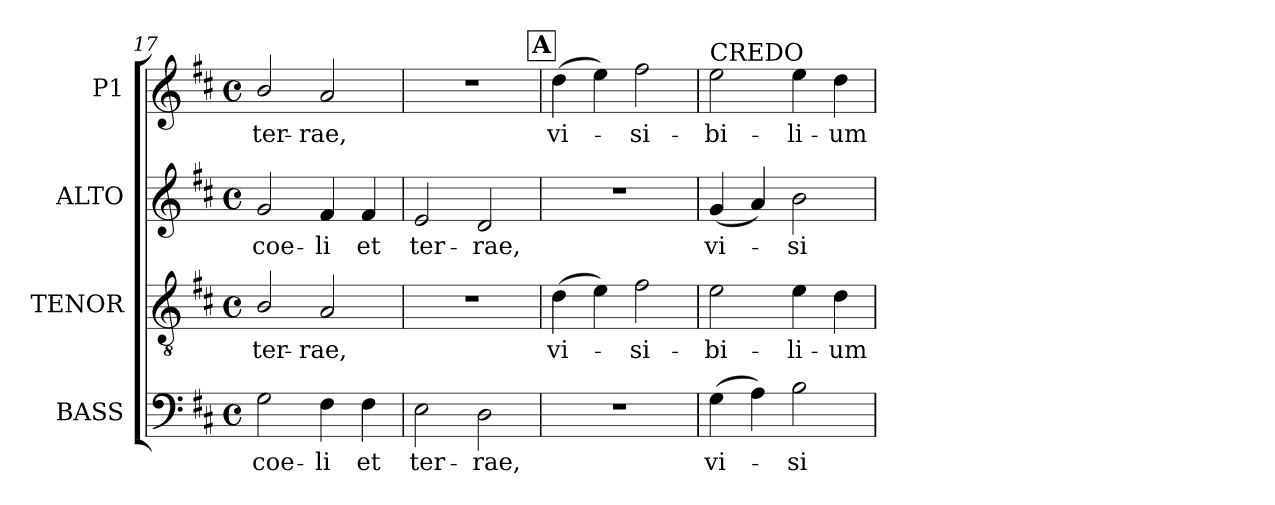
**kern	**text	**kern	**text	**kern	**text	**kern	**text
*part4	*part4	*part3	*part3	*part2	*part2	*part1	*part1
*staff4	*staff4	*staff3	*staff3	*staff2	*staff2	*staff1	*staff1
*I"BASS	*	*I"TENOR	*	*I"ALTO	*	*I"P1	*
*clefF4	*	*clefGv2	*	*clefG2	*	*clefG2	*
*	*	*ITrd7c12	*	*	*	*	*
*k[f#c#]	*	*k[f#c#]	*	*k[f#c#]	*	*k[f#c#]	*
*D:	*	*D:	*	*D:	*	*D:	*
*M4/4	*	*M4/4	*	*M4/4	*	*M4/4	*
*met(c)	*	*met(c)	*	*met(c)	*	*met(c)	*
=17	=17	=17	=17	=17	=17	=17	=17
!	!LO:LY:b:color=#000000	!	!	!	!	!	!
!	!	!	!LO:LY:b:color=#000000	!	!	!	!
!	!	!	!	!	!LO:LY:b:color=#000000	!	!
!	!	!	!	!	!	!	!LO:LY:b:color=#000000
2Gi\	coe-	2BBi/	ter-	2gi/	coe-	2bi/	ter-
!	!LO:LY:b:color=#000000	!	!	!	!	!	!
!	!	!	!LO:LY:b:color=#000000	!	!	!	!
!	!	!	!	!	!LO:LY:b:color=#000000	!	!
!	!	!	!	!	!	!	!LO:LY:b:color=#000000
4F#i\	-li	2AAi/	-rae,	4f#i/	-li	2ai/	-rae,
!	!LO:LY:b:color=#000000	!	!	!	!	!	!
!	!	!	!	!	!LO:LY:b:color=#000000	!	!
4F#i\	et	.	.	4f#i/	et	.	.
!!LO:PB:g=z
=18	=18	=18	=18	=18	=18	=18	=18
!	!LO:LY:b:color=#000000	!	!	!	!	!	!
!	!	!	!	!	!LO:LY:b:color=#000000	!	!
2Ei\	ter-	1r	.	2ei/	ter-	1r	.
!	!LO:LY:b:color=#000000	!	!	!	!	!	!
!	!	!	!	!	!LO:LY:b:color=#000000	!	!
2Di\	-rae,	.	.	2di/	-rae,	.	.
!!LO:REH:place=s1:B:color=#000000:enc=box:fs=17.1407:t=A
=19	=19	=19	=19	=19	=19	=19	=19
!	!	!	!LO:LY:b:color=#000000	!	!	!	!
!	!	!	!	!	!	!	!LO:LY:b:color=#000000
1r	.	(4Di\	vi-	1r	.	(4ddi\	vi-
.	.	4Ei\)	.	.	.	4eei\)	.
!	!	!	!LO:LY:b:color=#000000	!	!	!	!
!	!	!	!	!	!	!	!LO:LY:b:color=#000000
.	.	2F#i\	-si-	.	.	2ff#i\	-si-
=20	=20	=20	=20	=20	=20	=20	=20
!	!LO:LY:b:color=#000000	!	!	!	!	!	!
!	!	!	!LO:LY:b:color=#000000	!	!	!	!
!	!	!	!	!	!LO:LY:b:color=#000000	!	!
!	!	!	!	!	!	!LO:TX:a:t=CREDO	!
!	!	!	!	!	!	!	!LO:LY:b:color=#000000
(4Gi\	vi-	2Ei\	-bi-	(4gi/	vi-	2eei\	-bi-
4Ai\)	.	.	.	4ai/)	.	.	.
!	!LO:LY:b:color=#000000	!	!	!	!	!	!
!	!	!	!LO:LY:b:color=#000000	!	!	!	!
!	!	!	!	!	!LO:LY:b:color=#000000	!	!
!	!	!	!	!	!	!	!LO:LY:b:color=#000000
2Bi\	-si-	4Ei\	-li-	2bi\	-si-	4eei\	-li-
!	!	!	!LO:LY:b:color=#000000	!	!	!	!
!	!	!	!	!	!	!	!LO:LY:b:color=#000000
.	.	4Di\	-um	.	.	4ddi\	-um
=	=	=	=	=	=	=	=
*-	*-	*-	*-	*-	*-	*-	*-
